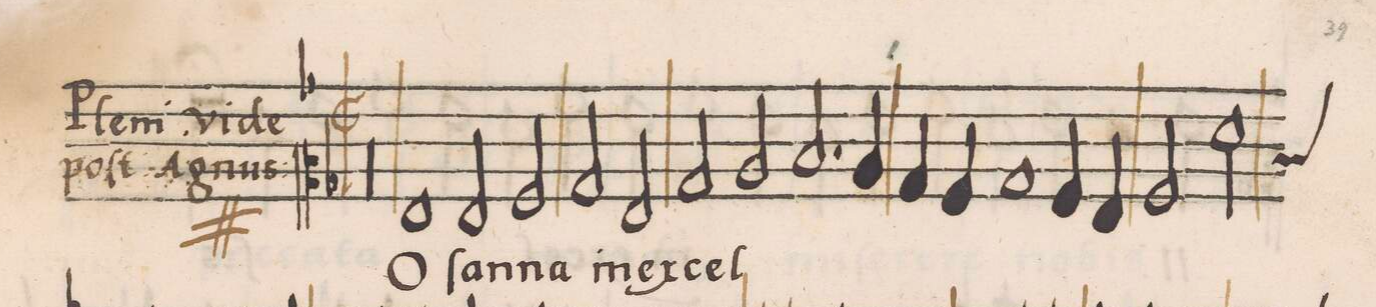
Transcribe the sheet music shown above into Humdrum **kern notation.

**kern	**text
*I"CANTVS	*
*clefC2	*
*k[b-]	*
*met(C|)	*
*M2/1	*
*M2/1	*
*met(C|)	*
0r	.
=56-	=56-
0r	.
=57-	=57-
1G	O-
2G/	-ſan-
2A/	-na
=58-	=58-
2B-/	in
2G/	ex-
2B-/	-cel-
2c/	.
=59-	=59-
2.d/	.
4c/	.
4B-/	.
4A/	.
1B-/	.
=60-	=60-
4A/	.
4G/	.
2A/	.
2f\	.
*custos:d	*
=61-	=61-
*-	*-
